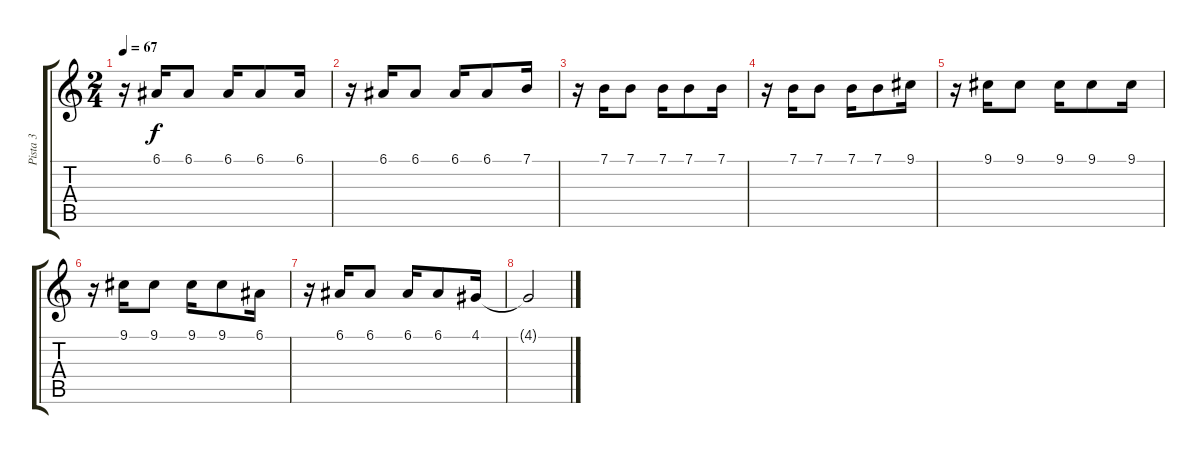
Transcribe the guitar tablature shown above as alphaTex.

\track ("Pista 3" "Pista 3") {mute instrument oboe}
\staff {score tabs}
\tuning (E4 B3 G3 D3 A2 E2) {hide}
\ts (2 4)
\tempo 67
\clef g2
\ks c
r.16{dy f} 6.1.16 6.1.8 6.1.16 6.1.8 6.1.16 |
r.16 6.1.16 6.1.8 6.1.16 6.1.8 7.1.16 |
r.16 7.1.16 7.1.8 7.1.16 7.1.8 7.1.16 |
r.16 7.1.16 7.1.8 7.1.16 7.1.8 9.1.16 |
r.16 9.1.16 9.1.8 9.1.16 9.1.8 9.1.16 |
r.16 9.1.16 9.1.8 9.1.16 9.1.8 6.1.16 |
r.16 6.1.16 6.1.8 6.1.16 6.1.8 4.1.16 |
4.1{t}.2
